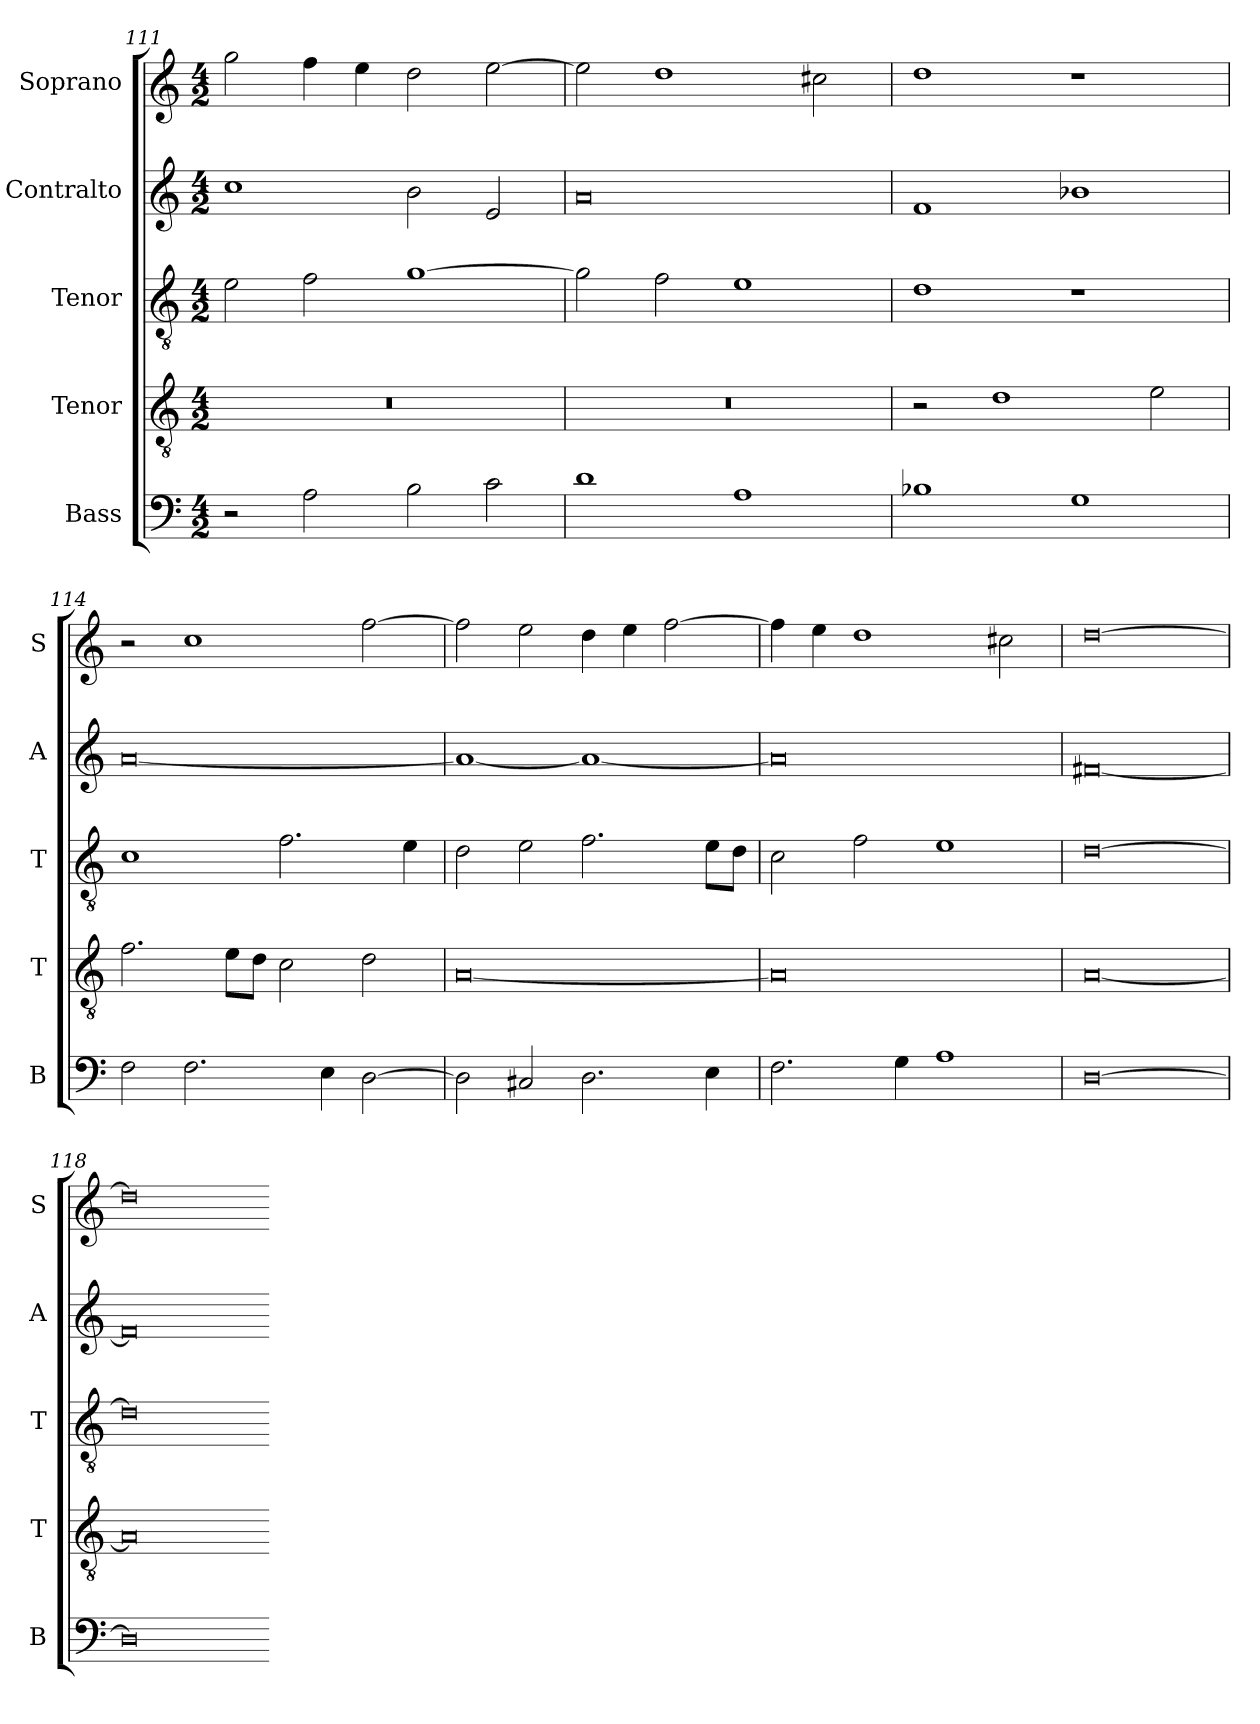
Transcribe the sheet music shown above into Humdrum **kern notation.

**kern	**kern	**kern	**kern	**kern
*part5	*part4	*part3	*part2	*part1
*staff5	*staff4	*staff3	*staff2	*staff1
*I"Bass	*I"Tenor	*I"Tenor	*I"Contralto	*I"Soprano
*I'B	*I'T	*I'T	*I'A	*I'S
*clefF4	*clefGv2	*clefGv2	*clefG2	*clefG2
*k[]	*k[]	*k[]	*k[]	*k[]
*G:mix	*G:mix	*G:mix	*G:mix	*G:mix
*M4/2	*M4/2	*M4/2	*M4/2	*M4/2
=111	=111	=111	=111	=111
2r	0r	2e	1cc	2gg
2A	.	2f	.	4ff
.	.	.	.	4ee
2B	.	[1g	2b	2dd
2c	.	.	2e	[2ee
=112	=112	=112	=112	=112
1d	0r	2g]	0a	2ee]
.	.	2f	.	1dd
1A	.	1e	.	.
.	.	.	.	2cc#X
=113	=113	=113	=113	=113
1B-X	2r	1d	1f	1dd
.	1d	.	.	.
1G	.	1r	1b-X	1r
.	2e	.	.	.
=114	=114	=114	=114	=114
2F	2.f	1c	[0a	2r
2.F	.	.	.	1cc
.	8e\L	.	.	.
.	8d\J	.	.	.
.	2c	2.f	.	.
4E	.	.	.	.
[2D	2d	.	.	[2ff
.	.	4e	.	.
=115	=115	=115	=115	=115
2D]	[0A	2d	1a_	2ff]
2C#X	.	2e	.	2ee
2.D	.	2.f	1a_	4dd
.	.	.	.	4ee
.	.	.	.	[2ff
4E	.	8e\L	.	.
.	.	8d\J	.	.
=116	=116	=116	=116	=116
2.F	0A]	2c	0a]	4ff]
.	.	.	.	4ee
.	.	2f	.	1dd
4G	.	.	.	.
1A	.	1e	.	.
.	.	.	.	2cc#X
=117	=117	=117	=117	=117
[0D	[0A	[0d	[0f#X	[0dd
=118	=118	=118	=118	=118
0D]	0A]	0d]	0f#]	0dd]
=-	=-	=-	=-	=-
*-	*-	*-	*-	*-
